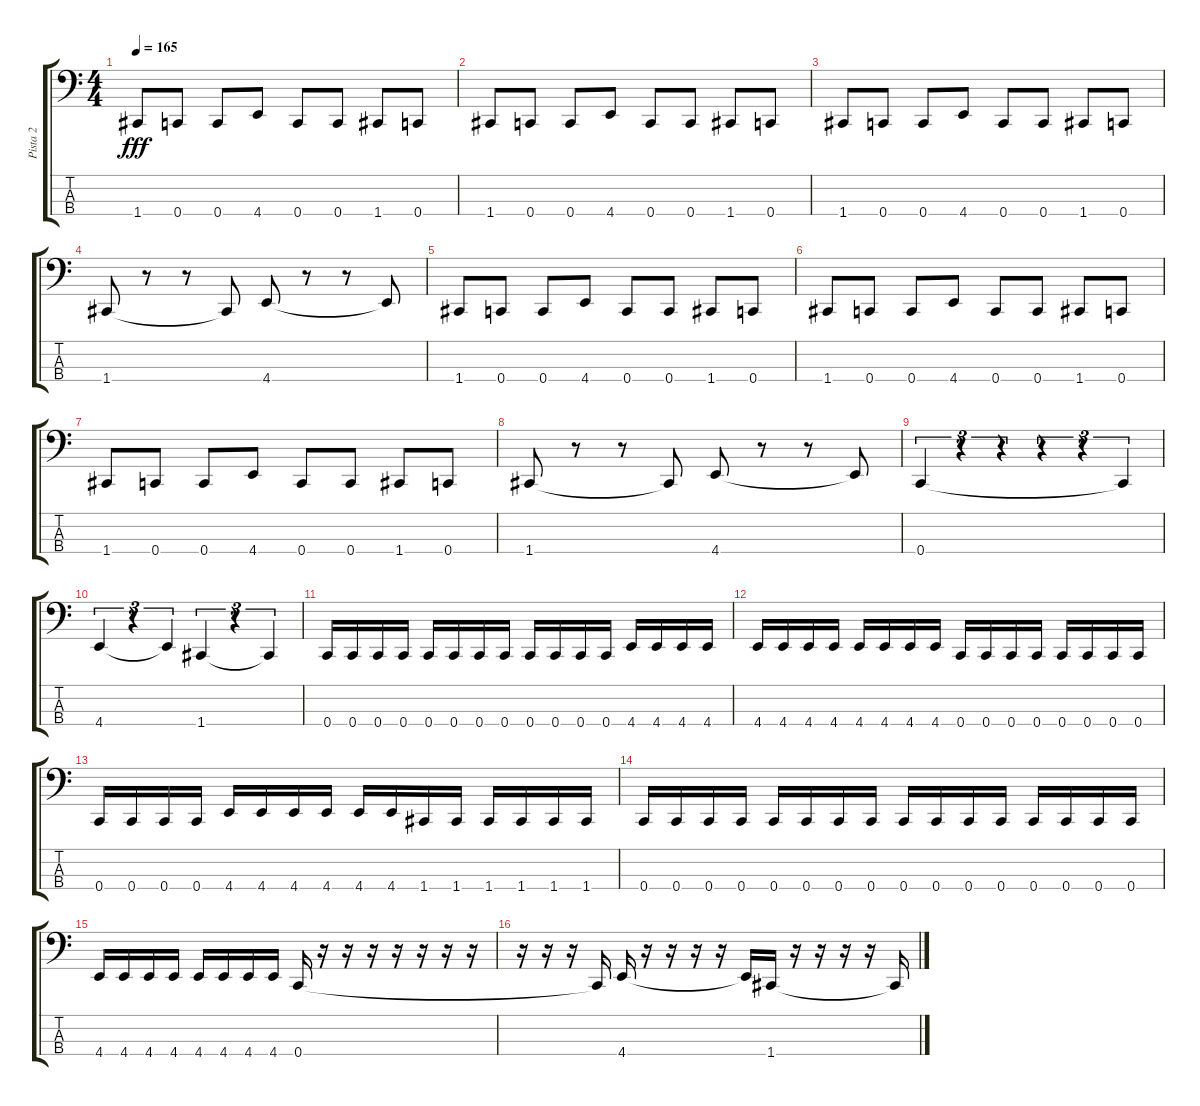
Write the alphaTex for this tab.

\track ("Pista 2" "Pista 2") {instrument electricbasspick}
\staff {score tabs}
\tuning (F2 C2 G1 C1) {hide}
\ts (4 4)
\tempo 165
\clef f4
\ks c
1.4.8{dy fff} 0.4.8 0.4.8 4.4.8 0.4.8 0.4.8 1.4.8 0.4.8 |
1.4.8 0.4.8 0.4.8 4.4.8 0.4.8 0.4.8 1.4.8 0.4.8 |
1.4.8 0.4.8 0.4.8 4.4.8 0.4.8 0.4.8 1.4.8 0.4.8 |
1.4.8 r.8 r.8 1.4{t}.8 4.4.8 r.8 r.8 4.4{t}.8 |
1.4.8 0.4.8 0.4.8 4.4.8 0.4.8 0.4.8 1.4.8 0.4.8 |
1.4.8 0.4.8 0.4.8 4.4.8 0.4.8 0.4.8 1.4.8 0.4.8 |
1.4.8 0.4.8 0.4.8 4.4.8 0.4.8 0.4.8 1.4.8 0.4.8 |
1.4.8 r.8 r.8 1.4{t}.8 4.4.8 r.8 r.8 4.4{t}.8 |
0.4.4{tu (3 2)} r.4{tu (3 2)} r.4{tu (3 2)} r.4{tu (3 2)} r.4{tu (3 2)} 0.4{t}.4{tu (3 2)} |
4.4.4{tu (3 2)} r.4{tu (3 2)} 4.4{t}.4{tu (3 2)} 1.4.4{tu (3 2)} r.4{tu (3 2)} 1.4{t}.4{tu (3 2)} |
0.4.16 0.4.16 0.4.16 0.4.16 0.4.16 0.4.16 0.4.16 0.4.16 0.4.16 0.4.16 0.4.16 0.4.16 4.4.16 4.4.16 4.4.16 4.4.16 |
4.4.16 4.4.16 4.4.16 4.4.16 4.4.16 4.4.16 4.4.16 4.4.16 0.4.16 0.4.16 0.4.16 0.4.16 0.4.16 0.4.16 0.4.16 0.4.16 |
0.4.16 0.4.16 0.4.16 0.4.16 4.4.16 4.4.16 4.4.16 4.4.16 4.4.16 4.4.16 1.4.16 1.4.16 1.4.16 1.4.16 1.4.16 1.4.16 |
0.4.16 0.4.16 0.4.16 0.4.16 0.4.16 0.4.16 0.4.16 0.4.16 0.4.16 0.4.16 0.4.16 0.4.16 0.4.16 0.4.16 0.4.16 0.4.16 |
4.4.16 4.4.16 4.4.16 4.4.16 4.4.16 4.4.16 4.4.16 4.4.16 0.4.16 r.16 r.16 r.16 r.16 r.16 r.16 r.16 |
r.16 r.16 r.16 0.4{t}.16 4.4.16 r.16 r.16 r.16 r.16 4.4{t}.16 1.4.16 r.16 r.16 r.16 r.16 1.4{t}.16
